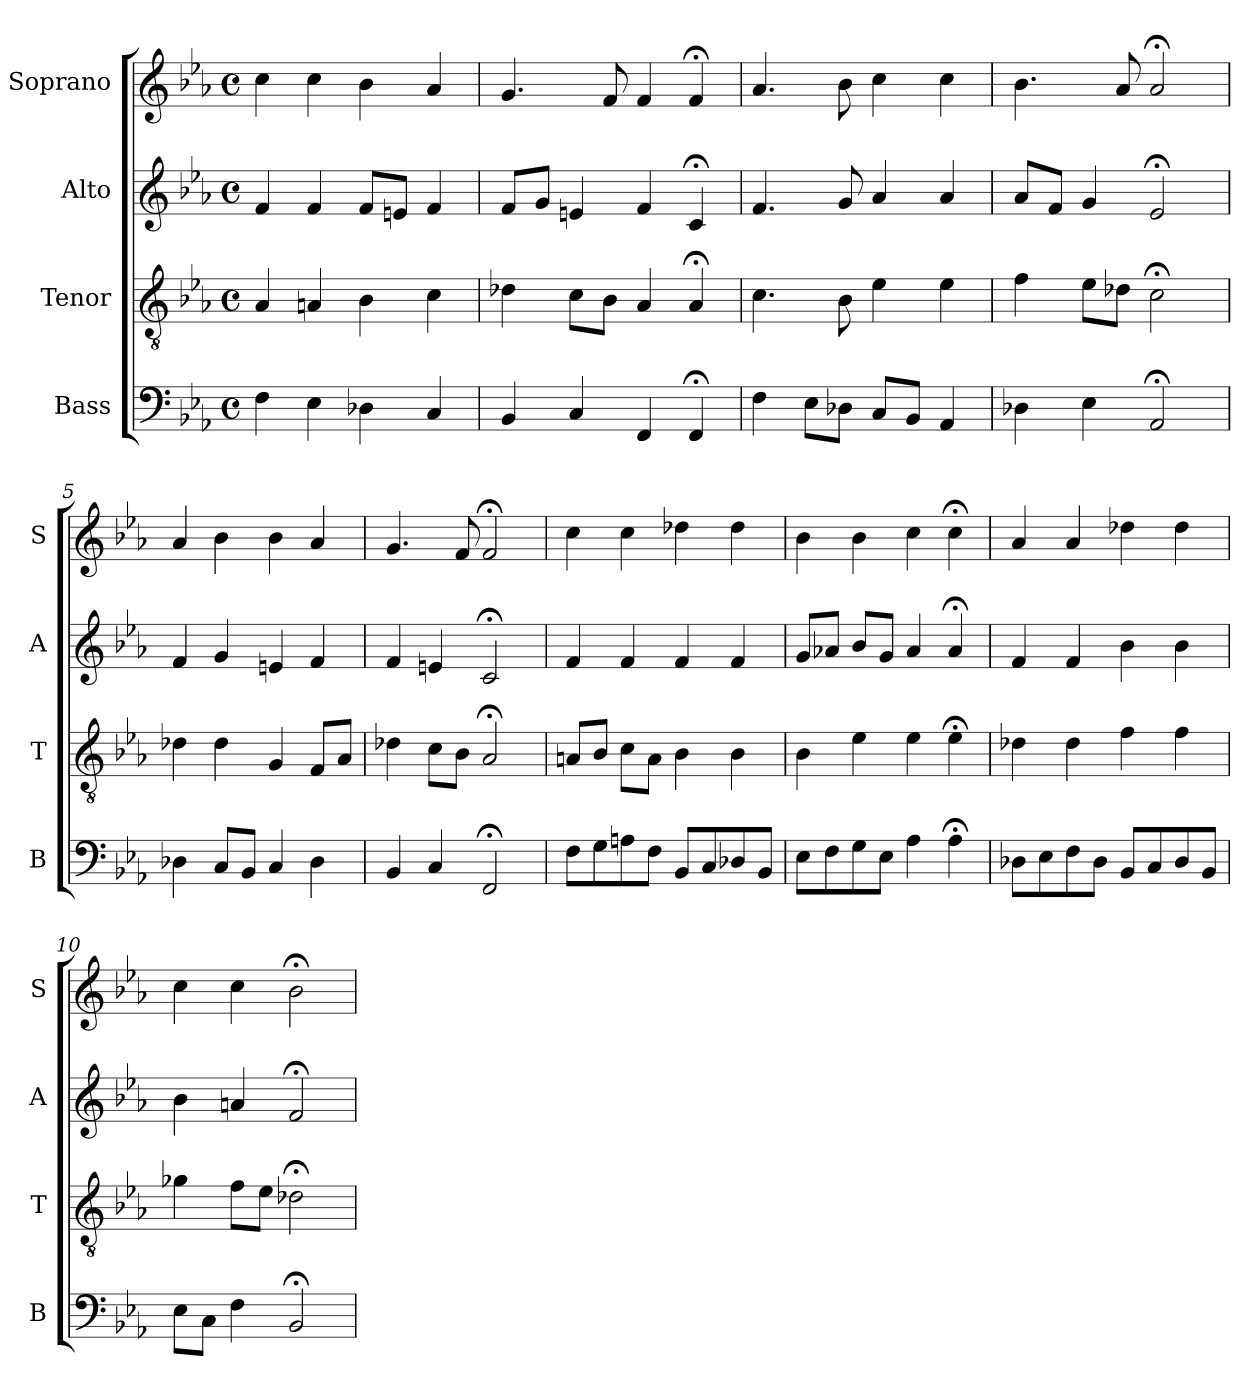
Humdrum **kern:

**kern	**kern	**kern	**kern
*part4	*part3	*part2	*part1
*staff4	*staff3	*staff2	*staff1
*I"Bass	*I"Tenor	*I"Alto	*I"Soprano
*I'B	*I'T	*I'A	*I'S
*clefF4	*clefGv2	*clefG2	*clefG2
*k[b-e-a-]	*k[b-e-a-]	*k[b-e-a-]	*k[b-e-a-]
*F:dor	*F:dor	*F:dor	*F:dor
*M4/4	*M4/4	*M4/4	*M4/4
*met(c)	*met(c)	*met(c)	*met(c)
*MM100	*MM100	*MM100	*MM100
=1	=1	=1	=1
4F	4A-	4f	4cc
4E-	4An	4f	4cc
4D-X	4B-	8fL	4b-
.	.	8enJ	.
4C	4c	4f	4a-
=2	=2	=2	=2
4BB-	4d-X	8fL	4.g
.	.	8gJ	.
4C	8cL	4en	.
.	8B-J	.	8f
4FF	4A-	4f	4f
4FF;<	4A-;<	4c;<	4f;<
=3	=3	=3	=3
4F	4.c	4.f	4.a-
8E-L	.	.	.
8D-XJ	8B-	8g	8b-
8CL	4e-	4a-	4cc
8BB-J	.	.	.
4AA-	4e-	4a-	4cc
=4	=4	=4	=4
4D-X	4f	8a-L	4.b-
.	.	8fJ	.
4E-	8e-L	4g	.
.	8d-XJ	.	8a-
2AA-;<	2c;<	2e-;<	2a-;<
=5	=5	=5	=5
4D-X	4d-X	4f	4a-
8CL	4d-	4g	4b-
8BB-J	.	.	.
4Ci	4Gi	4eni	4b-i
4D-	8FL	4f	4a-
.	8A-J	.	.
=6	=6	=6	=6
4BB-	4d-X	4f	4.g
4C	8cL	4en	.
.	8B-J	.	8f
2FF;<	2A-;<	2c;<	2f;<
=7	=7	=7	=7
8FL	8AnL	4f	4cc
8G	8B-J	.	.
8An	8cL	4f	4cc
8FJ	8AJ	.	.
8BB-L	4B-	4f	4dd-X
8C	.	.	.
8D-X	4B-	4f	4dd-
8BB-J	.	.	.
=8	=8	=8	=8
8E-L	4B-	8gL	4b-
8F	.	8a-XJ	.
8G	4e-	8b-L	4b-
8E-J	.	8gJ	.
4A-	4e-	4a-	4cc
4A-;<	4e-;<	4a-;<	4cc;<
=9	=9	=9	=9
8D-XL	4d-X	4f	4a-
8E-	.	.	.
8F	4d-	4f	4a-
8D-J	.	.	.
8BB-L	4f	4b-	4dd-X
8C	.	.	.
8D-	4f	4b-	4dd-
8BB-J	.	.	.
=10	=10	=10	=10
8E-L	4g-X	4b-	4cc
8CJ	.	.	.
4F	8fL	4an	4cc
.	8e-J	.	.
2BB-;<	2d-X;<	2f;<	2b-;<
=	=	=	=
*-	*-	*-	*-
